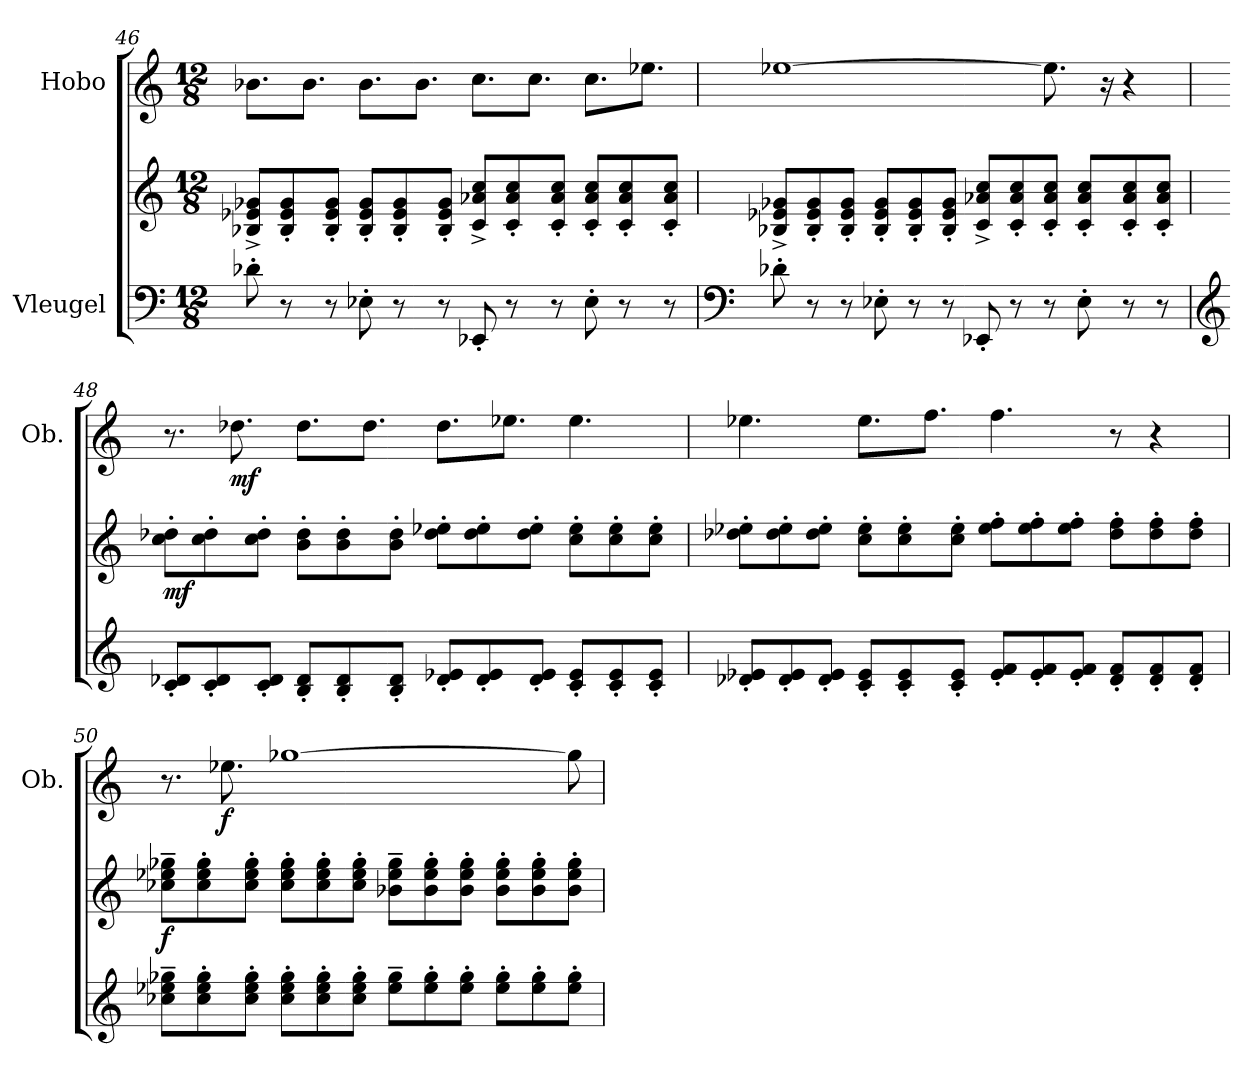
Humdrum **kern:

**kern	**kern	**dynam	**kern	**dynam
*part2	*part2	*part2	*part1	*part1
*staff3	*staff2	*staff2/3	*staff1	*staff1
*I"Vleugel	*	*	*I"Hobo	*
*	*	*	*I'Ob.	*
*clefF4	*clefG2	*	*clefG2	*
*k[]	*k[]	*	*k[]	*
*M12/8	*M12/8	*	*M12/8	*
=46	=46	=46	=46	=46
8d-X'\	8B-X/^ 8e-X/^ 8g-X/^L	.	8.b-X\L	.
8r	8B-/' 8e-/' 8g-/'	.	.	.
.	.	.	8.b-\J	.
8r	8B-/' 8e-/' 8g-/'J	.	.	.
8E-X'\	8B-/' 8e-/' 8g-/'L	.	8.b-\L	.
8r	8B-/' 8e-/' 8g-/'	.	.	.
.	.	.	8.b-\J	.
8r	8B-/' 8e-/' 8g-/'J	.	.	.
8EE-X'/	8c/^ 8a-X/^ 8cc/^L	.	8.cc\L	.
8r	8c/' 8a-/' 8cc/'	.	.	.
.	.	.	8.cc\J	.
8r	8c/' 8a-/' 8cc/'J	.	.	.
8E-'\	8c/' 8a-/' 8cc/'L	.	8.cc\L	.
8r	8c/' 8a-/' 8cc/'	.	.	.
.	.	.	8.ee-X\J	.
8r	8c/' 8a-/' 8cc/'J	.	.	.
!!LO:LB:g=z
=47	=47	=47	=47	=47
*clefF4	*	*	*	*
8d-X'\	8B-X/^ 8e-X/^ 8g-X/^L	.	[1ee-X	.
8r	8B-/' 8e-/' 8g-/'	.	.	.
8r	8B-/' 8e-/' 8g-/'J	.	.	.
8E-X'\	8B-/' 8e-/' 8g-/'L	.	.	.
8r	8B-/' 8e-/' 8g-/'	.	.	.
8r	8B-/' 8e-/' 8g-/'J	.	.	.
8EE-X'/	8c/^ 8a-X/^ 8cc/^L	.	.	.
8r	8c/' 8a-/' 8cc/'	.	.	.
8r	8c/' 8a-/' 8cc/'J	.	8.ee-\]	.
8E-'\	8c/' 8a-/' 8cc/'L	.	.	.
.	.	.	16r	.
8r	8c/' 8a-/' 8cc/'	.	4r	.
8r	8c/' 8a-/' 8cc/'J	.	.	.
=48	=48	=48	=48	=48
*clefG2	*	*	*	*
!	!	!LO:DY:b	!	!
8c/' 8d-X/'L	8cc\' 8dd-X\'L	mf	8.r	.
8c/' 8d-/'	8cc\' 8dd-\'	.	.	.
!	!	!	!	!LO:DY:b
.	.	.	8.dd-X\	mf
8c/' 8d-/'J	8cc\' 8dd-\'J	.	.	.
8B/' 8d-/'L	8b\' 8dd-\'L	.	8.dd-\L	.
8B/' 8d-/'	8b\' 8dd-\'	.	.	.
.	.	.	8.dd-\J	.
8B/' 8d-/'J	8b\' 8dd-\'J	.	.	.
8d-/' 8e-X/'L	8dd-\' 8ee-X\'L	.	8.dd-\L	.
8d-/' 8e-/'	8dd-\' 8ee-\'	.	.	.
.	.	.	8.ee-X\J	.
8d-/' 8e-/'J	8dd-\' 8ee-\'J	.	.	.
8c/' 8e-/'L	8cc\' 8ee-\'L	.	4.ee-\	.
8c/' 8e-/'	8cc\' 8ee-\'	.	.	.
8c/' 8e-/'J	8cc\' 8ee-\'J	.	.	.
!!LO:LB:g=z
=49	=49	=49	=49	=49
8d-X/' 8e-X/'L	8dd-X\' 8ee-X\'L	.	4.ee-X\	.
8d-/' 8e-/'	8dd-\' 8ee-\'	.	.	.
8d-/' 8e-/'J	8dd-\' 8ee-\'J	.	.	.
8c/' 8e-/'L	8cc\' 8ee-\'L	.	8.ee-\L	.
8c/' 8e-/'	8cc\' 8ee-\'	.	.	.
.	.	.	8.ff\J	.
8c/' 8e-/'J	8cc\' 8ee-\'J	.	.	.
8e-/' 8f/'L	8ee-\' 8ff\'L	.	4.ff\	.
8e-/' 8f/'	8ee-\' 8ff\'	.	.	.
8e-/' 8f/'J	8ee-\' 8ff\'J	.	.	.
8d-/' 8f/'L	8dd-\' 8ff\'L	.	8r	.
8d-/' 8f/'	8dd-\' 8ff\'	.	4r	.
8d-/' 8f/'J	8dd-\' 8ff\'J	.	.	.
=50	=50	=50	=50	=50
!	!	!LO:DY:b	!	!
8cc-X\~ 8ee-X\~ 8gg-X\~L	8cc-X\~ 8ee-X\~ 8gg-X\~L	f	8.r	.
8cc-\' 8ee-\' 8gg-\'	8cc-\' 8ee-\' 8gg-\'	.	.	.
!	!	!	!	!LO:DY:b
.	.	.	8.ee-X\	f
8cc-\' 8ee-\' 8gg-\'J	8cc-\' 8ee-\' 8gg-\'J	.	.	.
8cc-\' 8ee-\' 8gg-\'L	8cc-\' 8ee-\' 8gg-\'L	.	[1gg-X	.
8cc-\' 8ee-\' 8gg-\'	8cc-\' 8ee-\' 8gg-\'	.	.	.
8cc-\' 8ee-\' 8gg-\'J	8cc-\' 8ee-\' 8gg-\'J	.	.	.
8ee-\~ 8gg-\~L	8b-X\~ 8ee-\~ 8gg-\~L	.	.	.
8ee-\' 8gg-\'	8b-\' 8ee-\' 8gg-\'	.	.	.
8ee-\' 8gg-\'J	8b-\' 8ee-\' 8gg-\'J	.	.	.
8ee-\' 8gg-\'L	8b-\' 8ee-\' 8gg-\'L	.	.	.
8ee-\' 8gg-\'	8b-\' 8ee-\' 8gg-\'	.	.	.
8ee-\' 8gg-\'J	8b-\' 8ee-\' 8gg-\'J	.	8gg-\]	.
=	=	=	=	=
*-	*-	*-	*-	*-
